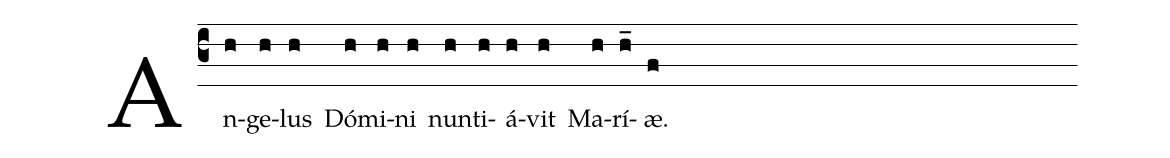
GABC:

%%
(c3)An(h)ge(h)lus(h) Dó(h)mi(h)ni(h) nun(h)ti(h)á(h)vit(h) Ma(h)rí(h_)æ.(f) (Z)

%Et(h) con(h)cé(h)pit(h) de(h) Spí(h)ri(h)tu(h) Sán(h_)cto.(f) (Z)
